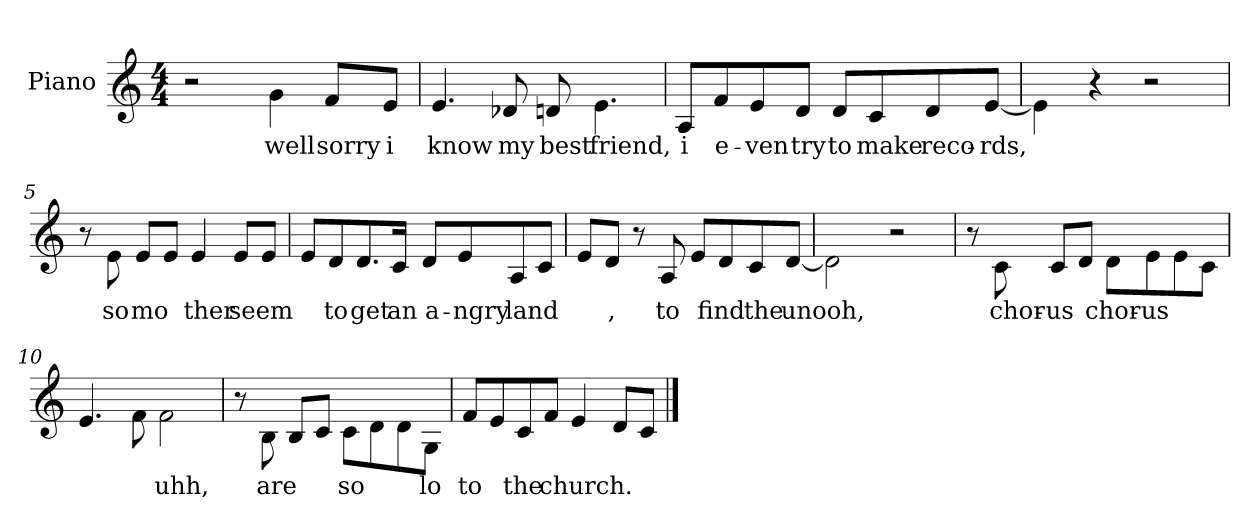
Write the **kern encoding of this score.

**kern	**text
*part1	*part1
*staff1	*staff1
*I"Piano	*
*I'Pno.	*
*clefG2	*
*k[]	*
*M4/4	*
=1	=1
2r	.
4g\	well
8f/L	sorry
8e/J	i
=2	=2
4.e/	know
8d-X/	my
8dn/	best
4.e\	friend,
=3	=3
8A/L	i
8f/	e-
8e/	-ven
8d/J	try
8d/L	to
8c/	make
8d/	reco-
[8e/J	-rds,
=4	=4
4e\]	.
4r	.
2r	.
=5	=5
8r	.
8e\	so
8e/L	mo-
8e/J	--
4e/	-ther
8e/L	seem
8e/J	--
=6	=6
8e/L	--
8d/	to
8.d/	get
16c/Jk	an
8d/L	a-
8e/	-ngry
8A/	land
8c/J	--
=7	=7
8e/L	--
8d/J	-,
8r	.
8A/	to
8e/L	--
8d/	find
8c/	the
[8d/J	unooh,
=8	=8
2d\]	.
2r	.
=9	=9
8r	.
8c\	chor-
8c/L	-us
8d/J	.
8d\L	chor-
8e\	-us
8e\	--
8c\J	--
=10	=10
4.e/	--
8f\	--
2f\	uhh,
=11	=11
8r	.
8B\	are
8B/L	--
8c/J	.
8c\L	so-
8d\	--
8d\	--
8G\J	-lo
=12	=12
8f/L	to
8e/	.
8c/	the
8f/J	church.
4e/	.
8d/L	.
8c/J	.
==	==
*-	*-
